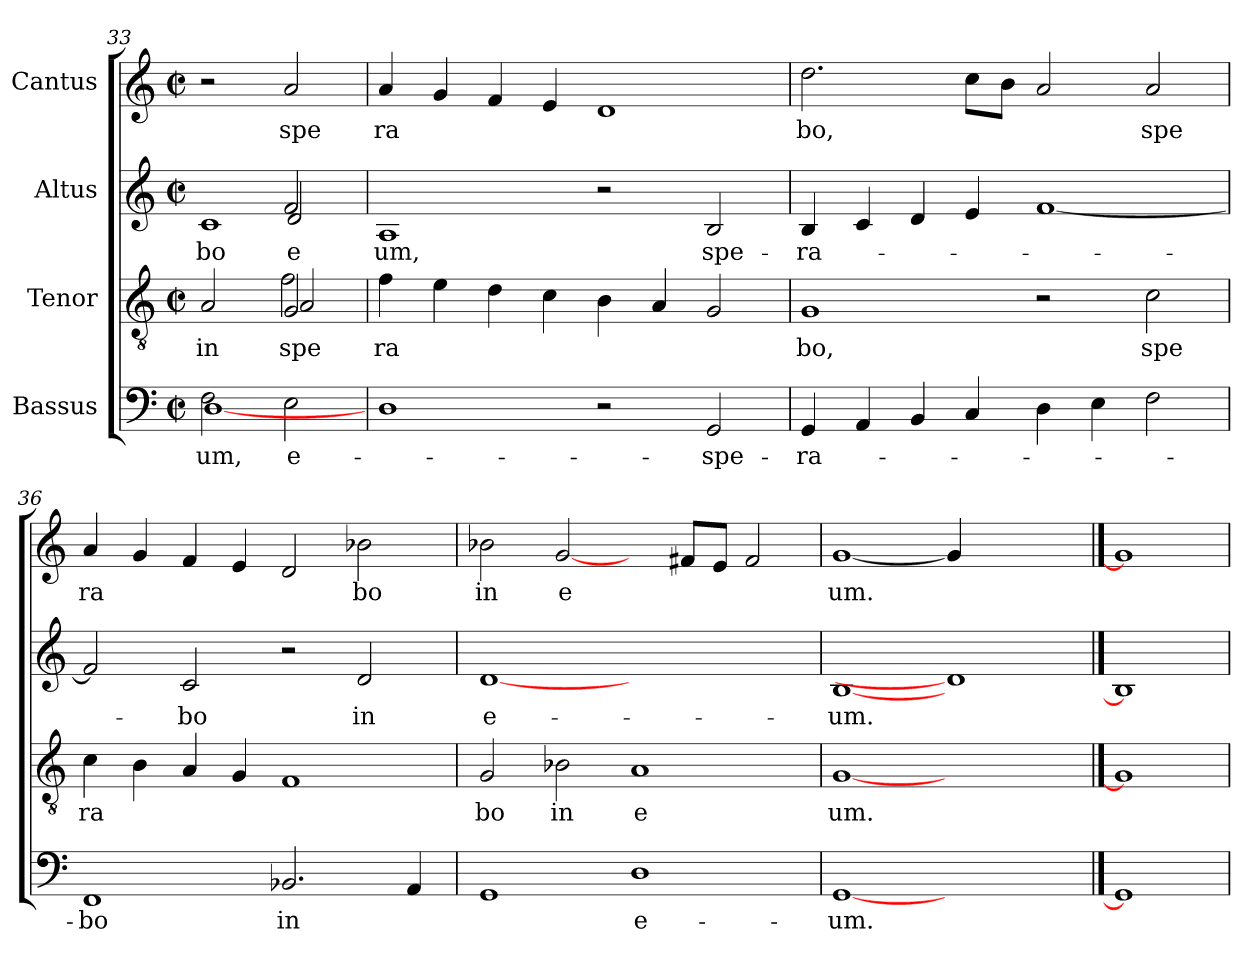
**kern	**text	**kern	**text	**kern	**text	**kern	**text
*part4	*part4	*part3	*part3	*part2	*part2	*part1	*part1
*staff4	*staff4	*staff3	*staff3	*staff2	*staff2	*staff1	*staff1
*I"Bassus	*	*I"Tenor	*	*I"Altus	*	*I"Cantus	*
*clefF4	*	*clefGv2	*	*clefG2	*	*clefG2	*
*k[]	*	*k[]	*	*k[]	*	*k[]	*
*C:	*	*C:	*	*C:	*	*C:	*
*M2/2	*	*M2/2	*	*M2/2	*	*M2/2	*
*met(c|)	*	*met(c|)	*	*met(c|)	*	*met(c|)	*
=33	=33	=33	=33	=33	=33	=33	=33
!	!LO:LY:b	!	!	!	!	!	!
*^	*	*	*	*	*	*	*
!	!	!LO:LY:b	!	!LO:LY:b	!	!LO:LY:b	!	!
*	*	*	*^	*	*^	*	*	*
*	*	*	*	*^	*	*	*^	*	*	*
2F\	[>1D	-um,	2A/	2ryy	2ryy	in	1c	2ryy	2ryy	-bo	2r	.
!	!	!LO:LY:b	!	!	!	!LO:LY:b	!	!	!	!	!	!
!	!	!	!	!	!	!LO:LY:b	!	!	!	!	!	!
!	!	!	!	!	!	!LO:LY:b	!	!	!	!LO:LY:b	!	!
!	!	!	!	!	!	!	!	!	!	!LO:LY:b	!	!LO:LY:b
2E\	.	e-	2G/	2A/	2f\	spe	.	2f/	2d/	e-	2a/	spe
*v	*v	*	*	*	*	*	*	*	*	*	*	*
=34	=34	=34	=34	=34	=34	=34	=34	=34	=34	=34	=34
!	!	!	!	!	!LO:LY:b	!	!	!	!LO:LY:b	!	!LO:LY:b
*	*	*v	*v	*v	*	*	*	*	*	*	*
*	*	*	*	*v	*v	*v	*	*	*
1D	.	4f\	ra	1A	-um,	4a/	ra
.	.	4e\	.	.	.	4g/	.
.	.	4d\	.	.	.	4f/	.
.	.	4c\	.	.	.	4e/	.
2r	.	4B\	.	2r	.	1d	.
.	.	4A/	.	.	.	.	.
!	!LO:LY:b	!	!	!	!LO:LY:b	!	!
2GG/	spe-	2G/	.	2B/	spe-	.	.
=35	=35	=35	=35	=35	=35	=35	=35
!	!LO:LY:b	!	!LO:LY:b	!	!LO:LY:b	!	!LO:LY:b
4GG/	-ra-	1G	bo,	4B/	-ra-	2.dd\	bo,
4AA/	.	.	.	4c/	.	.	.
4BB/	.	.	.	4d/	.	.	.
4C/	.	.	.	4e/	.	8cc\L	.
.	.	.	.	.	.	8b\J	.
4D\	.	2r	.	[<1f	.	2a/	.
4E\	.	.	.	.	.	.	.
!	!	!	!LO:LY:b	!	!	!	!LO:LY:b
2F\	.	2c\	spe	.	.	2a/	spe
=36	=36	=36	=36	=36	=36	=36	=36
!	!LO:LY:b	!	!LO:LY:b	!	!	!	!LO:LY:b
1FF	-bo	4c\	ra	2f/]	.	4a/	ra
.	.	4B\	.	.	.	4g/	.
!	!	!	!	!	!LO:LY:b	!	!
.	.	4A/	.	2c/	-bo	4f/	.
.	.	4G/	.	.	.	4e/	.
!	!LO:LY:b	!	!	!	!	!	!
2.BB-/	in	1F	.	2r	.	2d/	.
!	!	!	!	!	!LO:LY:b	!	!LO:LY:b
.	.	.	.	2d/	in	2b-X\	bo
4AA/	.	.	.	.	.	.	.
=37	=37	=37	=37	=37	=37	=37	=37
!	!	!	!LO:LY:b	!	!LO:LY:b	!	!LO:LY:b
1GG	.	2G/	bo	[1d	e-	2b-X\	in
!	!	!	!LO:LY:b	!	!	!	!LO:LY:b
.	.	2B-\	in	.	.	[2g/	e
!	!LO:LY:b	!	!LO:LY:b	!	!	!	!
1D	e-	1A	e	1ryy	.	4ryy	.
.	.	.	.	.	.	8f#/L	.
.	.	.	.	.	.	8e/J	.
.	.	.	.	.	.	2f#/	.
=38	=38	=38	=38	=38	=38	=38	=38
!	!LO:LY:b	!	!LO:LY:b	!	!LO:LY:b	!	!LO:LY:b
[1GG	-um.	[1G	um.	[1B	-um.	[1g	um.
1ryy	.	1ryy	.	1d]	.	4g/]	.
.	.	.	.	.	.	2.ryy	.
==39	==39	==39	==39	==39	==39	==39	==39
1GG]	.	1G]	.	1B]	.	1g]	.
=	=	=	=	=	=	=	=
*-	*-	*-	*-	*-	*-	*-	*-
